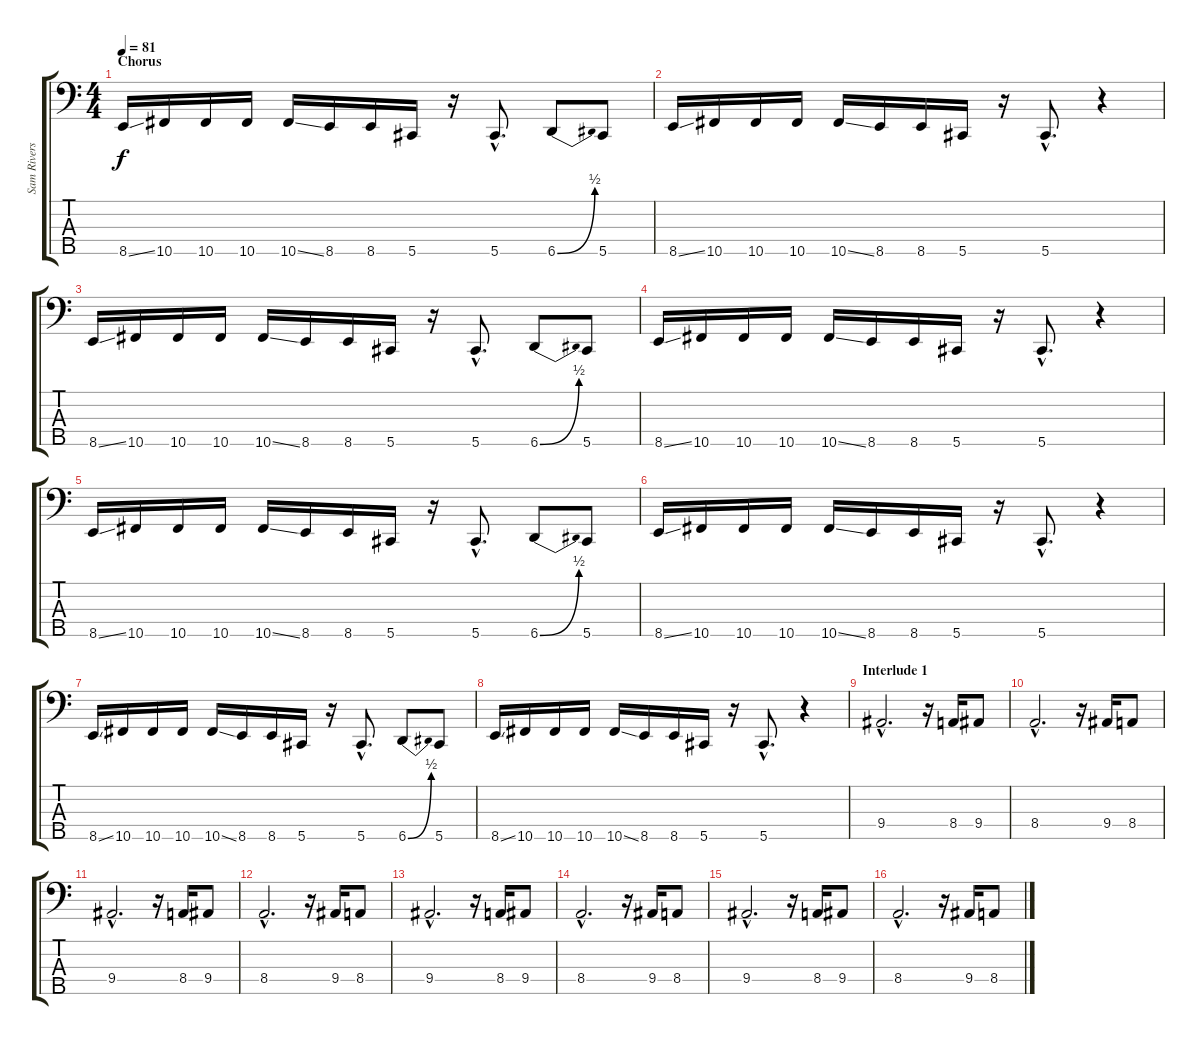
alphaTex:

\track ("Sam Rivers" "Sam Rivers") {instrument slapbass1}
\staff {score tabs}
\tuning (E2 B1 Gb1 Db1 Ab0) {hide}
\ts (4 4)
\section ("" "Chorus")
\tempo 81
\clef f4
\ks c
8.5{ss}.16{dy f instrument electricbassfinger} 10.5.16 10.5.16 10.5.16 10.5{ss}.16 8.5.16 8.5.16 5.5.16 r.16 5.5{hac}.8{d} 6.5{be (bend 0 0 60 2)}.8 5.5.8 |
8.5{ss}.16 10.5.16 10.5.16 10.5.16 10.5{ss}.16 8.5.16 8.5.16 5.5.16 r.16 5.5{hac}.8{d} r.4 |
8.5{ss}.16 10.5.16 10.5.16 10.5.16 10.5{ss}.16 8.5.16 8.5.16 5.5.16 r.16 5.5{hac}.8{d} 6.5{be (bend 0 0 60 2)}.8 5.5.8 |
8.5{ss}.16 10.5.16 10.5.16 10.5.16 10.5{ss}.16 8.5.16 8.5.16 5.5.16 r.16 5.5{hac}.8{d} r.4 |
8.5{ss}.16 10.5.16 10.5.16 10.5.16 10.5{ss}.16 8.5.16 8.5.16 5.5.16 r.16 5.5{hac}.8{d} 6.5{be (bend 0 0 60 2)}.8 5.5.8 |
8.5{ss}.16 10.5.16 10.5.16 10.5.16 10.5{ss}.16 8.5.16 8.5.16 5.5.16 r.16 5.5{hac}.8{d} r.4 |
8.5{ss}.16 10.5.16 10.5.16 10.5.16 10.5{ss}.16 8.5.16 8.5.16 5.5.16 r.16 5.5{hac}.8{d} 6.5{be (bend 0 0 60 2)}.8 5.5.8 |
8.5{ss}.16 10.5.16 10.5.16 10.5.16 10.5{ss}.16 8.5.16 8.5.16 5.5.16 r.16 5.5{hac}.8{d} r.4 |
\section ("" "Interlude 1")
9.4{hac}.2{d instrument electricbassfinger} r.16 8.4.16 9.4.8 |
8.4{hac}.2{d} r.16 9.4.16 8.4.8 |
9.4{hac}.2{d} r.16 8.4.16 9.4.8 |
8.4{hac}.2{d} r.16 9.4.16 8.4.8 |
9.4{hac}.2{d} r.16 8.4.16 9.4.8 |
8.4{hac}.2{d} r.16 9.4.16 8.4.8 |
9.4{hac}.2{d} r.16 8.4.16 9.4.8 |
8.4{hac}.2{d} r.16 9.4.16 8.4.8
